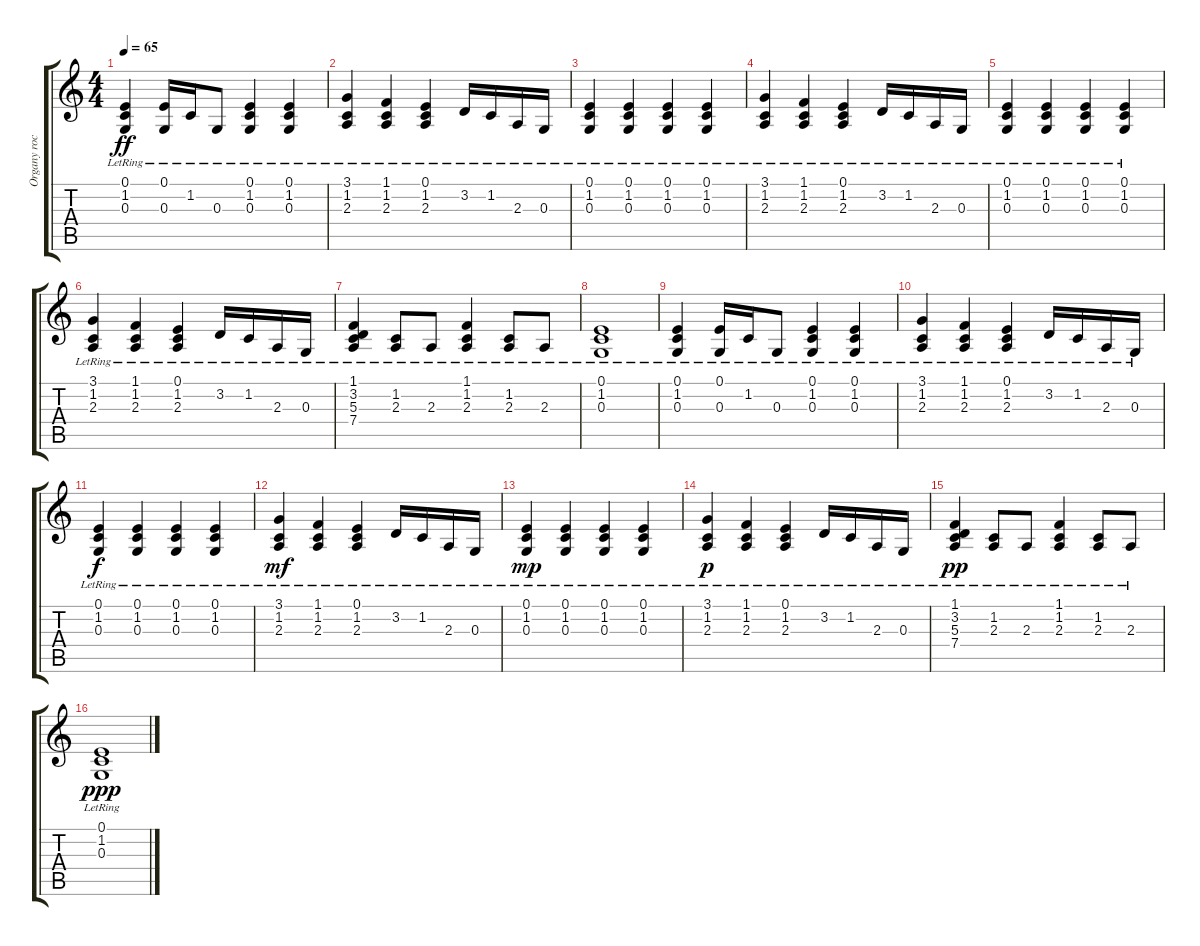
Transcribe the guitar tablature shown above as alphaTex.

\track ("Organy rockowe" "Organy roc") {instrument rockorgan}
\staff {score tabs}
\tuning (E4 B3 G3 D3 A2 E2) {hide}
\ts (4 4)
\tempo 65
\clef g2
\ks c
(0.1{lr} 1.2{lr} 0.3{lr}).4{dy ff} (0.1{lr} 0.3{lr}).16 1.2{lr}.16 0.3{lr}.8 (0.1{lr} 1.2{lr} 0.3{lr}).4 (0.1{lr} 1.2{lr} 0.3{lr}).4 |
(3.1{lr} 1.2{lr} 2.3{lr}).4 (1.1{lr} 1.2{lr} 2.3{lr}).4 (0.1{lr} 1.2{lr} 2.3{lr}).4 3.2{lr}.16 1.2{lr}.16 2.3{lr}.16 0.3{lr}.16 |
(0.1{lr} 1.2{lr} 0.3{lr}).4 (0.1{lr} 1.2{lr} 0.3{lr}).4 (0.1{lr} 1.2{lr} 0.3{lr}).4 (0.1{lr} 1.2{lr} 0.3{lr}).4 |
(3.1{lr} 1.2{lr} 2.3{lr}).4 (1.1{lr} 1.2{lr} 2.3{lr}).4 (0.1{lr} 1.2{lr} 2.3{lr}).4 3.2{lr}.16 1.2{lr}.16 2.3{lr}.16 0.3{lr}.16 |
(0.1{lr} 1.2{lr} 0.3{lr}).4 (0.1{lr} 1.2{lr} 0.3{lr}).4 (0.1{lr} 1.2{lr} 0.3{lr}).4 (0.1{lr} 1.2{lr} 0.3{lr}).4 |
(3.1{lr} 1.2{lr} 2.3{lr}).4 (1.1{lr} 1.2{lr} 2.3{lr}).4 (0.1{lr} 1.2{lr} 2.3{lr}).4 3.2{lr}.16 1.2{lr}.16 2.3{lr}.16 0.3{lr}.16 |
(1.1{lr} 3.2{lr} 5.3{lr} 7.4{lr}).4 (1.2{lr} 2.3{lr}).8 2.3{lr}.8 (1.1{lr} 1.2{lr} 2.3{lr}).4 (1.2{lr} 2.3{lr}).8 2.3{lr}.8 |
(0.1{lr} 1.2{lr} 0.3{lr}).1 |
(0.1{lr} 1.2{lr} 0.3{lr}).4 (0.1{lr} 0.3{lr}).16 1.2{lr}.16 0.3{lr}.8 (0.1{lr} 1.2{lr} 0.3{lr}).4 (0.1{lr} 1.2{lr} 0.3{lr}).4 |
(3.1{lr} 1.2{lr} 2.3{lr}).4 (1.1{lr} 1.2{lr} 2.3{lr}).4 (0.1{lr} 1.2{lr} 2.3{lr}).4 3.2{lr}.16 1.2{lr}.16 2.3{lr}.16 0.3{lr}.16 |
(0.1{lr} 1.2{lr} 0.3{lr}).4{dy f} (0.1{lr} 1.2{lr} 0.3{lr}).4 (0.1{lr} 1.2{lr} 0.3{lr}).4 (0.1{lr} 1.2{lr} 0.3{lr}).4 |
(3.1{lr} 1.2{lr} 2.3{lr}).4{dy mf} (1.1{lr} 1.2{lr} 2.3{lr}).4 (0.1{lr} 1.2{lr} 2.3{lr}).4 3.2{lr}.16 1.2{lr}.16 2.3{lr}.16 0.3{lr}.16 |
(0.1{lr} 1.2{lr} 0.3{lr}).4{dy mp} (0.1{lr} 1.2{lr} 0.3{lr}).4 (0.1{lr} 1.2{lr} 0.3{lr}).4 (0.1{lr} 1.2{lr} 0.3{lr}).4 |
(3.1{lr} 1.2{lr} 2.3{lr}).4{dy p} (1.1{lr} 1.2{lr} 2.3{lr}).4 (0.1{lr} 1.2{lr} 2.3{lr}).4 3.2{lr}.16 1.2{lr}.16 2.3{lr}.16 0.3{lr}.16 |
(1.1{lr} 3.2{lr} 5.3{lr} 7.4{lr}).4{dy pp} (1.2{lr} 2.3{lr}).8 2.3{lr}.8 (1.1{lr} 1.2{lr} 2.3{lr}).4 (1.2{lr} 2.3{lr}).8 2.3{lr}.8 |
(0.1{lr} 1.2{lr} 0.3{lr}).1{dy ppp}
